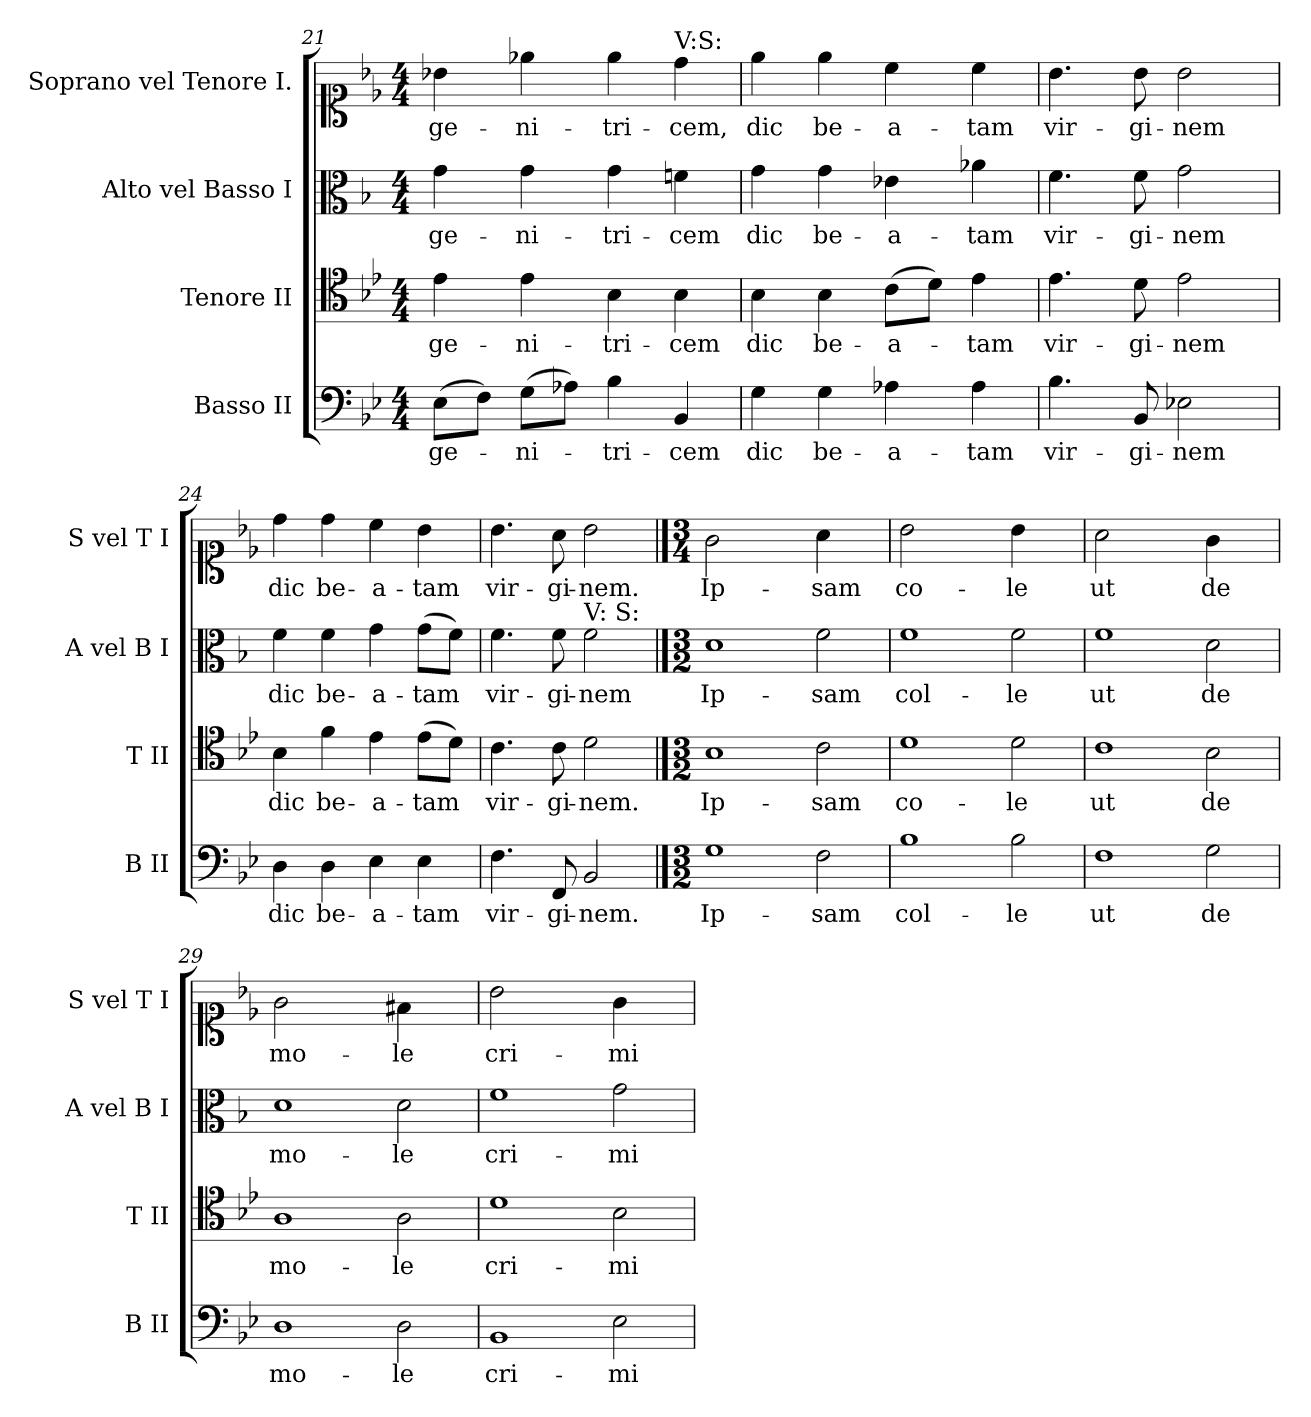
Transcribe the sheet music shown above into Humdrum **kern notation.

**kern	**text	**kern	**text	**kern	**text	**kern	**text
*part4	*part4	*part3	*part3	*part2	*part2	*part1	*part1
*staff4	*staff4	*staff3	*staff3	*staff2	*staff2	*staff1	*staff1
*I"Basso II	*	*I"Tenore II	*	*I"Alto vel Basso I	*	*I"Soprano vel Tenore I.	*
*I'B II	*	*I'T II	*	*I'A vel B I	*	*I'S vel T I	*
*clefF4	*	*clefC4	*	*clefC3	*	*clefC1	*
*k[b-e-]	*	*k[b-e-]	*	*k[b-]	*	*k[b-e-]	*
*M4/4	*	*M4/4	*	*M4/4	*	*M4/4	*
=21	=21	=21	=21	=21	=21	=21	=21
(8E-\L	ge-	4e-\	ge-	4g\	ge-	4b-X\	ge-
8F\J)	.	.	.	.	.	.	.
(8G\L	-ni-	4e-\	-ni-	4g\	-ni-	4ee-X\	-ni-
8A-X\J)	.	.	.	.	.	.	.
4B-\	-tri-	4B-\	-tri-	4g\	-tri-	4ee-\	-tri-
!	!	!	!	!	!	!LO:TX:a:t=V&colon;S&colon;	!
4BB-/	-cem	4B-\	-cem	4fn\	-cem	4dd\	-cem,
=22	=22	=22	=22	=22	=22	=22	=22
4G\	dic	4B-\	dic	4g\	dic	4ee-\	dic
4G\	be-	4B-\	be-	4g\	be-	4ee-\	be-
4A-X\	-a-	(8c\L	-a-	4e-X\	-a-	4cc\	-a-
.	.	8d\J)	.	.	.	.	.
4A-\	-tam	4e-\	-tam	4a-X\	-tam	4cc\	-tam
=23	=23	=23	=23	=23	=23	=23	=23
4.B-\	vir-	4.e-\	vir-	4.f\	vir-	4.b-\	vir-
8BB-/	-gi-	8d\	-gi-	8f\	-gi-	8b-\	-gi-
2E-X\	-nem	2e-\	-nem	2g\	-nem	2b-\	-nem
=24	=24	=24	=24	=24	=24	=24	=24
4D\	dic	4B-\	dic	4f\	dic	4dd\	dic
4D\	be-	4f\	be-	4f\	be-	4dd\	be-
4E-\	-a-	4e-\	-a-	4g\	-a-	4cc\	-a-
4E-\	-tam	(8e-\L	-tam	(8g\L	-tam	4b-\	-tam
.	.	8d\J)	.	8f\J)	.	.	.
=25	=25	=25	=25	=25	=25	=25	=25
4.F\	vir-	4.c\	vir-	4.f\	vir-	4.b-\	vir-
8FF/	-gi-	8c\	-gi-	8f\	-gi-	8a\	-gi-
!	!	!	!	!LO:TX:a:t=V&colon; S&colon;	!	!	!
2BB-/	-nem.	2d\	-nem.	2f\	-nem	2b-\	-nem.
==26	==26	==26	==26	==26	==26	==26	==26
*M3/2	*	*M3/2	*	*M3/2	*	*M3/4	*
!	!	!	!	!	!	!LO:N:vis=2	!
1G	Ip-	1B-	Ip-	1d	Ip-	1g	Ip-
!	!	!	!	!	!	!LO:N:vis=4	!
2F\	-sam	2c\	-sam	2f\	-sam	2a\	-sam
=27	=27	=27	=27	=27	=27	=27	=27
!	!	!	!	!	!	!LO:N:vis=2	!
1B-	col-	1d	co-	1f	col-	1b-	co-
!	!	!	!	!	!	!LO:N:vis=4	!
2B-\	-le	2d\	-le	2f\	-le	2b-\	-le
=28	=28	=28	=28	=28	=28	=28	=28
!	!	!	!	!	!	!LO:N:vis=2	!
1F	ut	1c	ut	1f	ut	1a	ut
!	!	!	!	!	!	!LO:N:vis=4	!
2G\	de	2B-\	de	2d\	de	2g\	de
=29	=29	=29	=29	=29	=29	=29	=29
!	!	!	!	!	!	!LO:N:vis=2	!
1D	mo-	1A	mo-	1d	mo-	1g	mo-
!	!	!	!	!	!	!LO:N:vis=4	!
2D\	-le	2A\	-le	2d\	-le	2f#X\	-le
=30	=30	=30	=30	=30	=30	=30	=30
!	!	!	!	!	!	!LO:N:vis=2	!
1BB-	cri-	1d	cri-	1f	cri-	1b-	cri-
!	!	!	!	!	!	!LO:N:vis=4	!
2E-\	-mi-	2B-\	-mi-	2g\	-mi-	2g\	-mi-
=	=	=	=	=	=	=	=
*-	*-	*-	*-	*-	*-	*-	*-
